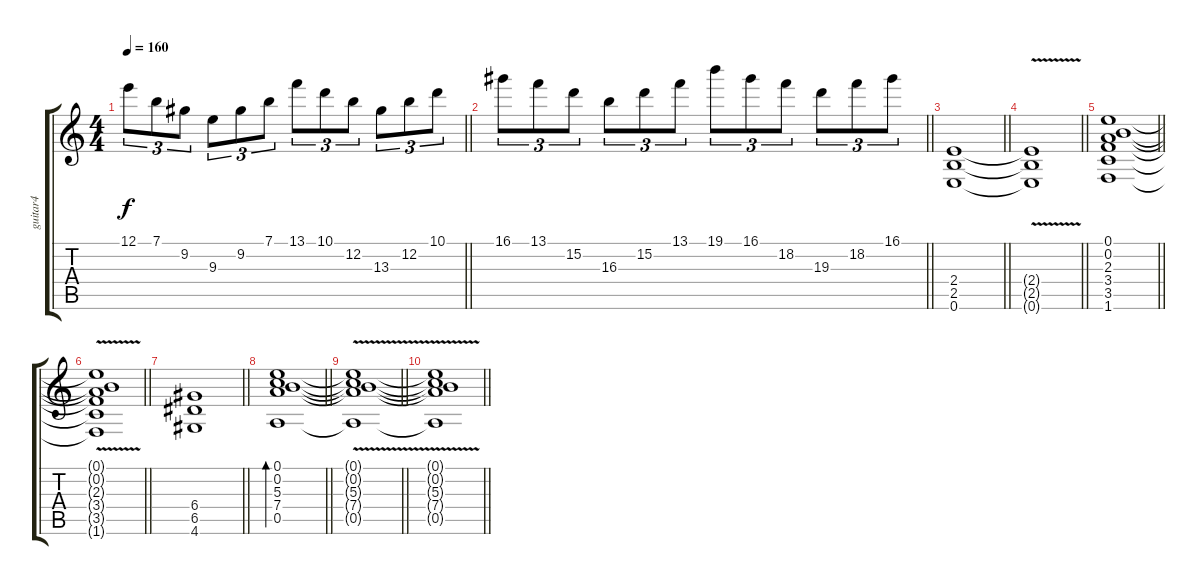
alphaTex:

\track ("guitar4" "guitar4") {instrument distortionguitar}
\staff {score tabs}
\tuning (E4 B3 G3 D3 A2 E2) {hide}
\ts (4 4)
\tempo 160
\clef g2
\barLineRight lightlight
\ks c
12.1.8{tu (3 2) dy f} 7.1.8{tu (3 2)} 9.2.8{tu (3 2)} 9.3.8{tu (3 2)} 9.2.8{tu (3 2)} 7.1.8{tu (3 2)} 13.1.8{tu (3 2)} 10.1.8{tu (3 2)} 12.2.8{tu (3 2)} 13.3.8{tu (3 2)} 12.2.8{tu (3 2)} 10.1.8{tu (3 2)} |
\barLineRight lightlight
16.1.8{tu (3 2)} 13.1.8{tu (3 2)} 15.2.8{tu (3 2)} 16.3.8{tu (3 2)} 15.2.8{tu (3 2)} 13.1.8{tu (3 2)} 19.1.8{tu (3 2)} 16.1.8{tu (3 2)} 18.2.8{tu (3 2)} 19.3.8{tu (3 2)} 18.2.8{tu (3 2)} 16.1.8{tu (3 2)} |
\barLineRight lightlight
(2.4 2.5 0.6).1 |
\barLineRight lightlight
(2.4{t} 2.5{t} 0.6{v t}).1 |
\barLineRight lightlight
(0.1 0.2 2.3 3.4 3.5 1.6).1 |
\barLineRight lightlight
(0.1{t} 0.2{t} 2.3{t} 3.4{v t} 3.5{t} 1.6{t}).1 |
\barLineRight lightlight
(6.4 6.5 4.6).1 |
\barLineRight lightlight
(0.1 0.2 5.3 7.4 0.5).1{bd 480} |
\barLineRight lightlight
(0.1{t} 0.2{t} 5.3{t} 7.4{t} 0.5{v t}).1 |
\barLineRight lightlight
(0.1{t} 0.2{t} 5.3{t} 7.4{t} 0.5{v t}).1
